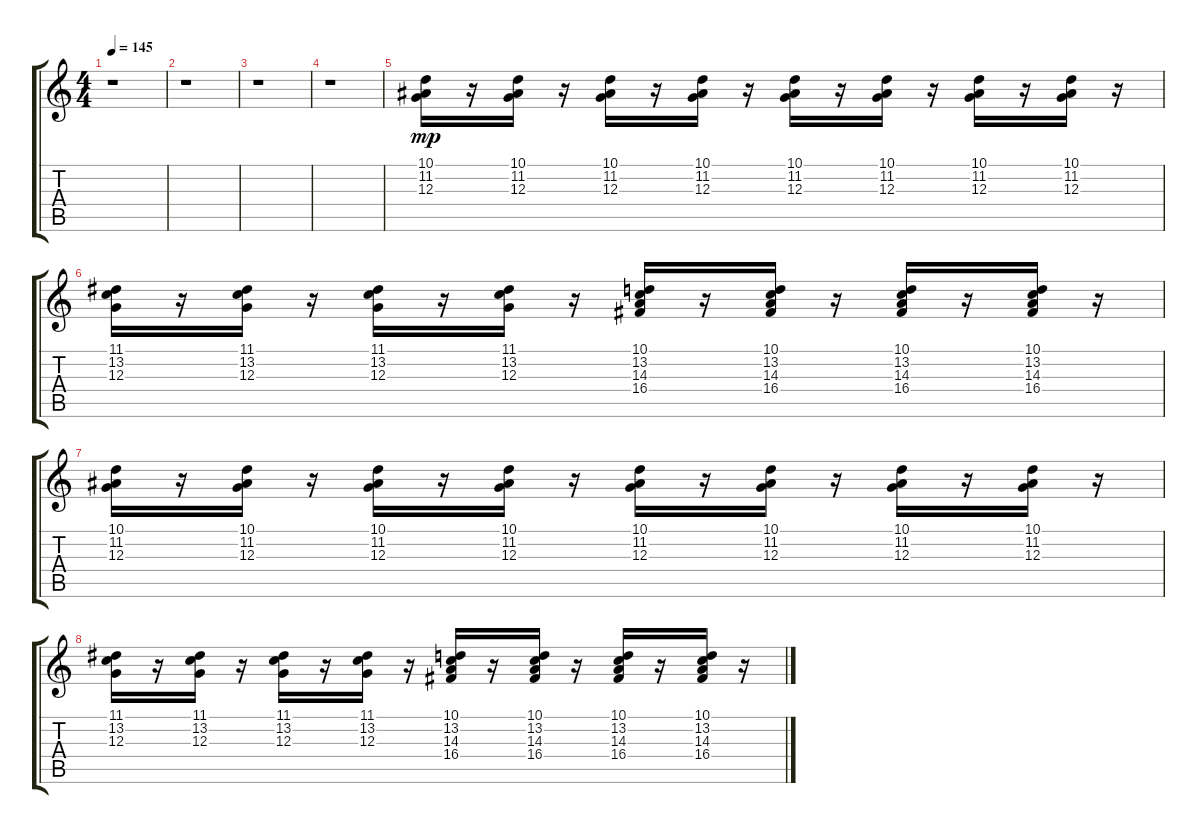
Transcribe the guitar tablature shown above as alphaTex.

\track "" {instrument brightacousticpiano}
\staff {score tabs}
\tuning (E4 B3 G3 D3 A2 E2) {hide}
\ts (4 4)
\tempo 145
\clef g2
\ks c
r.1{dy fff} |
r.1 |
r.1 |
r.1 |
(10.1 11.2 12.3).16{dy mp} r.16 (10.1 11.2 12.3).16 r.16 (10.1 11.2 12.3).16 r.16 (10.1 11.2 12.3).16 r.16 (10.1 11.2 12.3).16 r.16 (10.1 11.2 12.3).16 r.16 (10.1 11.2 12.3).16 r.16 (10.1 11.2 12.3).16 r.16 |
(11.1 13.2 12.3).16 r.16 (11.1 13.2 12.3).16 r.16 (11.1 13.2 12.3).16 r.16 (11.1 13.2 12.3).16 r.16 (10.1 13.2 14.3 16.4).16 r.16 (10.1 13.2 14.3 16.4).16 r.16 (10.1 13.2 14.3 16.4).16 r.16 (10.1 13.2 14.3 16.4).16 r.16 |
(10.1 11.2 12.3).16 r.16 (10.1 11.2 12.3).16 r.16 (10.1 11.2 12.3).16 r.16 (10.1 11.2 12.3).16 r.16 (10.1 11.2 12.3).16 r.16 (10.1 11.2 12.3).16 r.16 (10.1 11.2 12.3).16 r.16 (10.1 11.2 12.3).16 r.16 |
(11.1 13.2 12.3).16 r.16 (11.1 13.2 12.3).16 r.16 (11.1 13.2 12.3).16 r.16 (11.1 13.2 12.3).16 r.16 (10.1 13.2 14.3 16.4).16 r.16 (10.1 13.2 14.3 16.4).16 r.16 (10.1 13.2 14.3 16.4).16 r.16 (10.1 13.2 14.3 16.4).16 r.16
